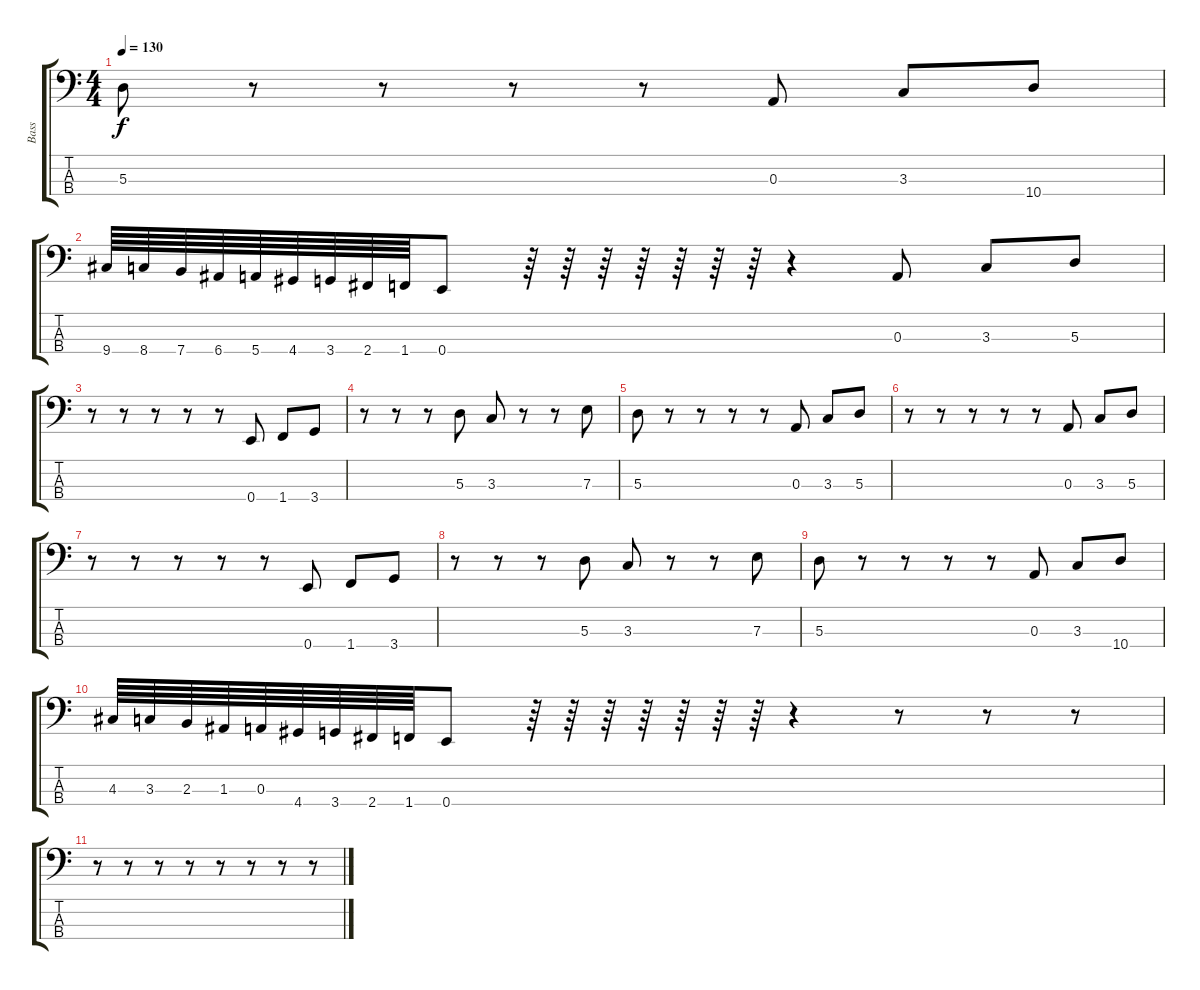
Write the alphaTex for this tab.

\track ("Bass" "Bass") {instrument electricbassfinger}
\staff {score tabs}
\tuning (G2 D2 A1 E1) {hide}
\ts (4 4)
\tempo 130
\clef f4
\ks c
5.3.8{dy f} r.8 r.8 r.8 r.8 0.3.8 3.3.8 10.4.8 |
9.4.64 8.4.64 7.4.64 6.4.64 5.4.64 4.4.64 3.4.64 2.4.64 1.4.64 0.4.8 r.64 r.64 r.64 r.64 r.64 r.64 r.64 r.4 0.3.8{volume 13} 3.3.8 5.3.8 |
r.8 r.8 r.8 r.8 r.8 0.4.8 1.4.8 3.4.8 |
r.8 r.8 r.8 5.3.8 3.3.8 r.8 r.8 7.3.8 |
5.3.8 r.8 r.8 r.8 r.8 0.3.8 3.3.8 5.3.8 |
r.8 r.8 r.8 r.8 r.8 0.3.8 3.3.8 5.3.8 |
r.8 r.8 r.8 r.8 r.8 0.4.8 1.4.8 3.4.8 |
r.8 r.8 r.8 5.3.8 3.3.8 r.8 r.8 7.3.8 |
5.3.8 r.8 r.8 r.8 r.8 0.3.8 3.3.8 10.4.8 |
4.3.64 3.3.64 2.3.64 1.3.64 0.3.64 4.4.64 3.4.64 2.4.64 1.4.64 0.4.8 r.64 r.64 r.64 r.64 r.64 r.64 r.64 r.4 r.8 r.8 r.8 |
r.8 r.8 r.8 r.8 r.8 r.8 r.8 r.8
